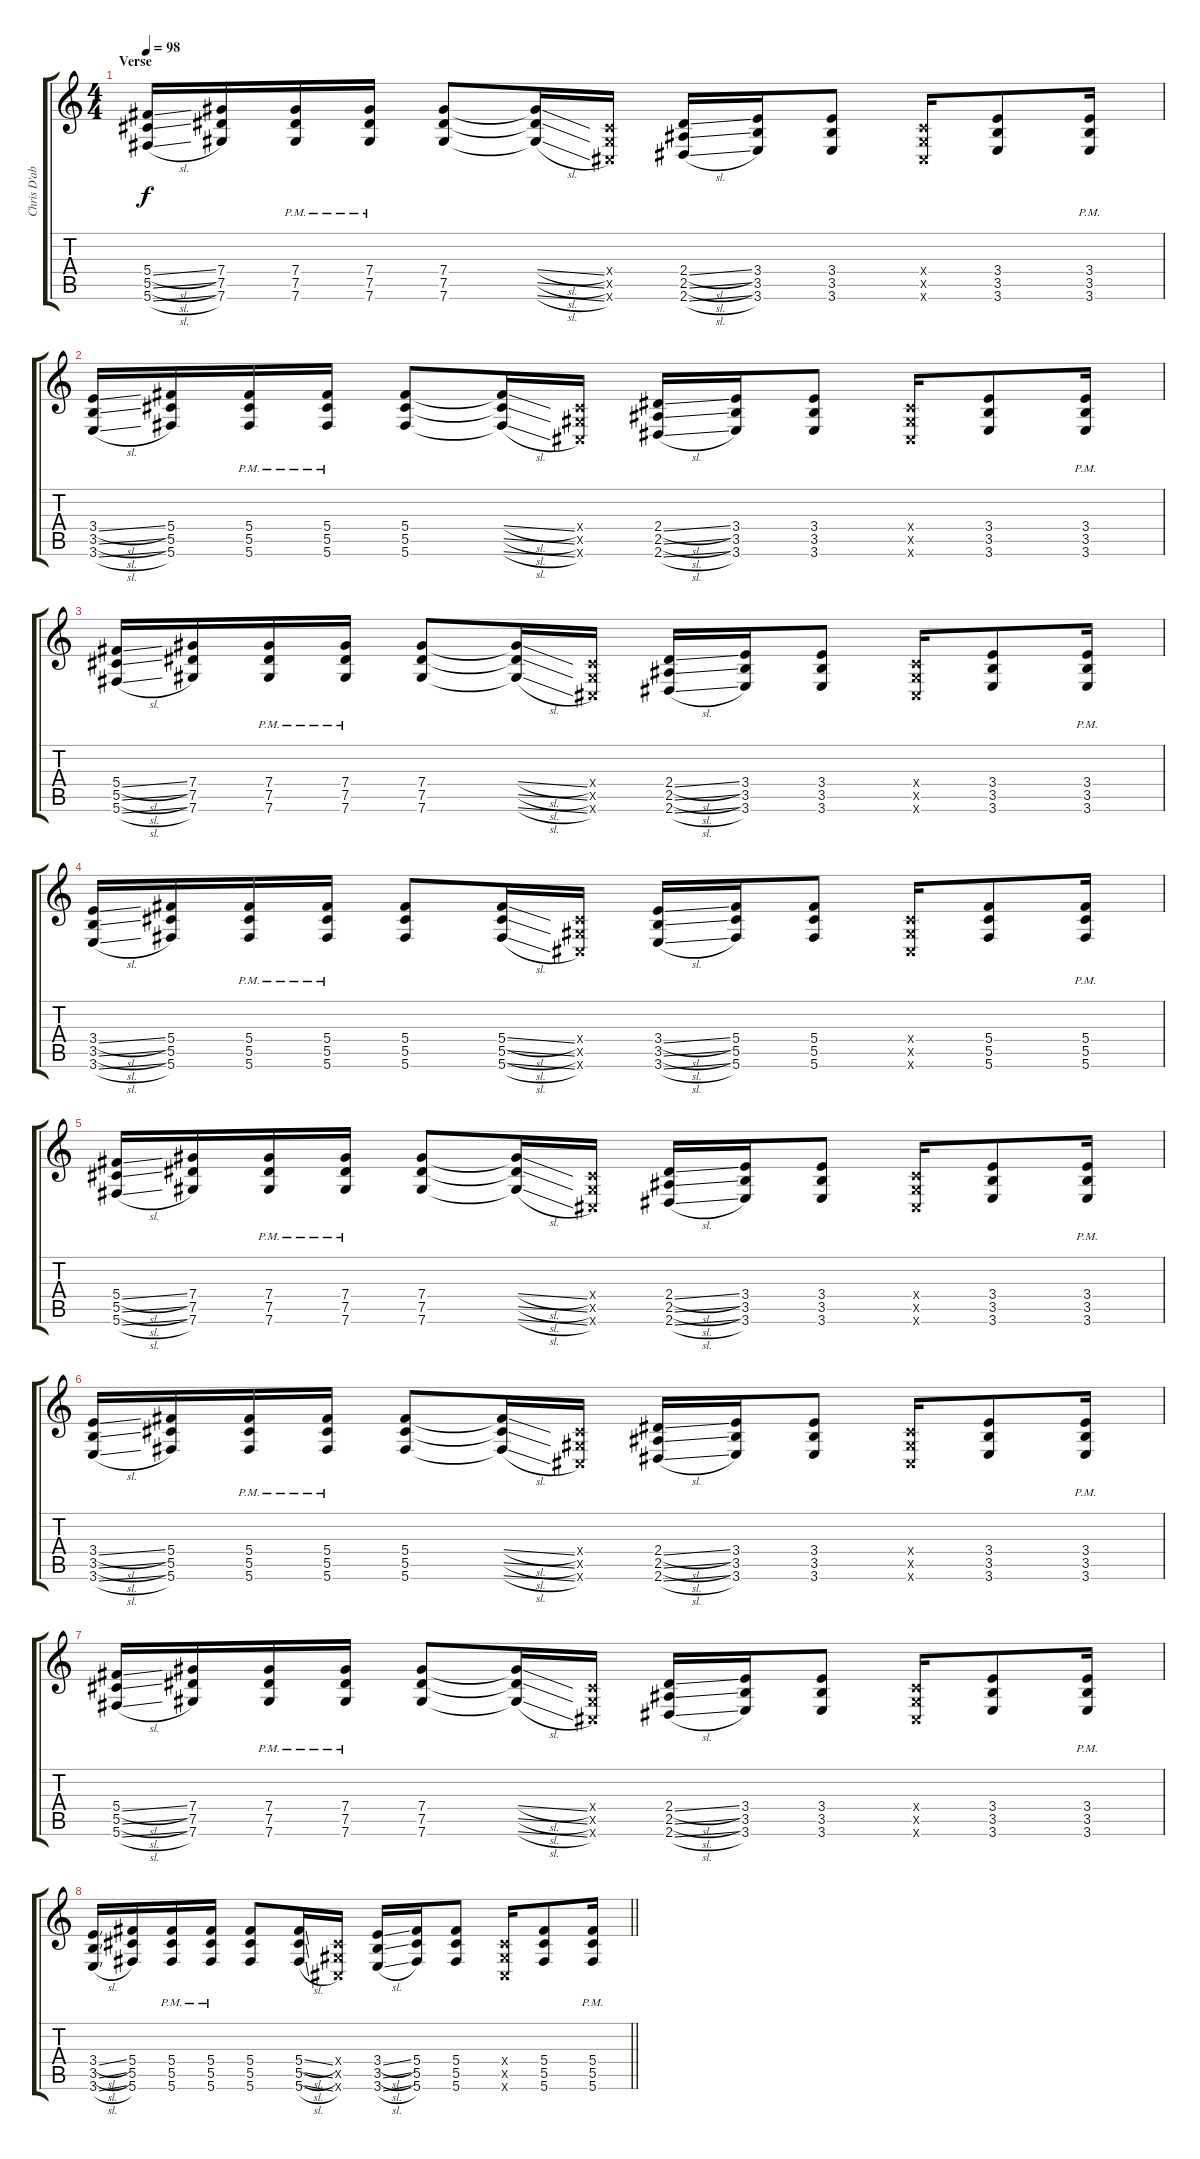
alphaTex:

\track ("Chris D'abaldo (Rhythm Guitar)" "Chris D'ab") {instrument distortionguitar}
\staff {score tabs}
\tuning (Eb4 Bb3 Gb3 Db3 Ab2 Db2) {hide}
\ts (4 4)
\section ("" "Verse")
\tempo 98
\clef g2
\ks c
(5.4{sl} 5.5{sl} 5.6{sl}).16{dy f volume 13} (7.4 7.5 7.6).16 (7.4{pm} 7.5{pm} 7.6{pm}).16 (7.4{pm} 7.5{pm} 7.6{pm}).16 (7.4 7.5 7.6).8 (7.4{sl t} 7.5{sl t} 7.6{sl t}).16 (0.4{x} 0.5{x} 0.6{x}).16 (2.4{sl} 2.5{sl} 2.6{sl}).16 (3.4 3.5 3.6).16 (3.4 3.5 3.6).8 (0.4{x} 0.5{x} 0.6{x}).16 (3.4 3.5 3.6).8 (3.4{pm} 3.5{pm} 3.6{pm}).16 |
(3.4{sl} 3.5{sl} 3.6{sl}).16 (5.4 5.5 5.6).16 (5.4{pm} 5.5{pm} 5.6{pm}).16 (5.4{pm} 5.5{pm} 5.6{pm}).16 (5.4 5.5 5.6).8 (5.4{sl t} 5.5{sl t} 5.6{sl t}).16 (0.4{x} 0.5{x} 0.6{x}).16 (2.4{sl} 2.5{sl} 2.6{sl}).16 (3.4 3.5 3.6).16 (3.4 3.5 3.6).8 (0.4{x} 0.5{x} 0.6{x}).16 (3.4 3.5 3.6).8 (3.4{pm} 3.5{pm} 3.6{pm}).16 |
(5.4{sl} 5.5{sl} 5.6{sl}).16 (7.4 7.5 7.6).16 (7.4{pm} 7.5{pm} 7.6{pm}).16 (7.4{pm} 7.5{pm} 7.6{pm}).16 (7.4 7.5 7.6).8 (7.4{sl t} 7.5{sl t} 7.6{sl t}).16 (0.4{x} 0.5{x} 0.6{x}).16 (2.4{sl} 2.5{sl} 2.6{sl}).16 (3.4 3.5 3.6).16 (3.4 3.5 3.6).8 (0.4{x} 0.5{x} 0.6{x}).16 (3.4 3.5 3.6).8 (3.4{pm} 3.5{pm} 3.6{pm}).16 |
(3.4{sl} 3.5{sl} 3.6{sl}).16 (5.4 5.5 5.6).16 (5.4{pm} 5.5{pm} 5.6{pm}).16 (5.4{pm} 5.5{pm} 5.6{pm}).16 (5.4 5.5 5.6).8 (5.4{sl} 5.5{sl} 5.6{sl}).16 (0.4{x} 0.5{x} 0.6{x}).16 (3.4{sl} 3.5{sl} 3.6{sl}).16 (5.4 5.5 5.6).16 (5.4 5.5 5.6).8 (0.4{x} 0.5{x} 0.6{x}).16 (5.4 5.5 5.6).8 (5.4{pm} 5.5{pm} 5.6{pm}).16 |
(5.4{sl} 5.5{sl} 5.6{sl}).16 (7.4 7.5 7.6).16 (7.4{pm} 7.5{pm} 7.6{pm}).16 (7.4{pm} 7.5{pm} 7.6{pm}).16 (7.4 7.5 7.6).8 (7.4{sl t} 7.5{sl t} 7.6{sl t}).16 (0.4{x} 0.5{x} 0.6{x}).16 (2.4{sl} 2.5{sl} 2.6{sl}).16 (3.4 3.5 3.6).16 (3.4 3.5 3.6).8 (0.4{x} 0.5{x} 0.6{x}).16 (3.4 3.5 3.6).8 (3.4{pm} 3.5{pm} 3.6{pm}).16 |
(3.4{sl} 3.5{sl} 3.6{sl}).16 (5.4 5.5 5.6).16 (5.4{pm} 5.5{pm} 5.6{pm}).16 (5.4{pm} 5.5{pm} 5.6{pm}).16 (5.4 5.5 5.6).8 (5.4{sl t} 5.5{sl t} 5.6{sl t}).16 (0.4{x} 0.5{x} 0.6{x}).16 (2.4{sl} 2.5{sl} 2.6{sl}).16 (3.4 3.5 3.6).16 (3.4 3.5 3.6).8 (0.4{x} 0.5{x} 0.6{x}).16 (3.4 3.5 3.6).8 (3.4{pm} 3.5{pm} 3.6{pm}).16 |
(5.4{sl} 5.5{sl} 5.6{sl}).16 (7.4 7.5 7.6).16 (7.4{pm} 7.5{pm} 7.6{pm}).16 (7.4{pm} 7.5{pm} 7.6{pm}).16 (7.4 7.5 7.6).8 (7.4{sl t} 7.5{sl t} 7.6{sl t}).16 (0.4{x} 0.5{x} 0.6{x}).16 (2.4{sl} 2.5{sl} 2.6{sl}).16 (3.4 3.5 3.6).16 (3.4 3.5 3.6).8 (0.4{x} 0.5{x} 0.6{x}).16 (3.4 3.5 3.6).8 (3.4{pm} 3.5{pm} 3.6{pm}).16 |
\barLineRight lightlight
(3.4{sl} 3.5{sl} 3.6{sl}).16 (5.4 5.5 5.6).16 (5.4{pm} 5.5{pm} 5.6{pm}).16 (5.4{pm} 5.5{pm} 5.6{pm}).16 (5.4 5.5 5.6).8 (5.4{sl} 5.5{sl} 5.6{sl}).16 (0.4{x} 0.5{x} 0.6{x}).16 (3.4{sl} 3.5{sl} 3.6{sl}).16 (5.4 5.5 5.6).16 (5.4 5.5 5.6).8 (0.4{x} 0.5{x} 0.6{x}).16 (5.4 5.5 5.6).8 (5.4{pm} 5.5{pm} 5.6{pm}).16
